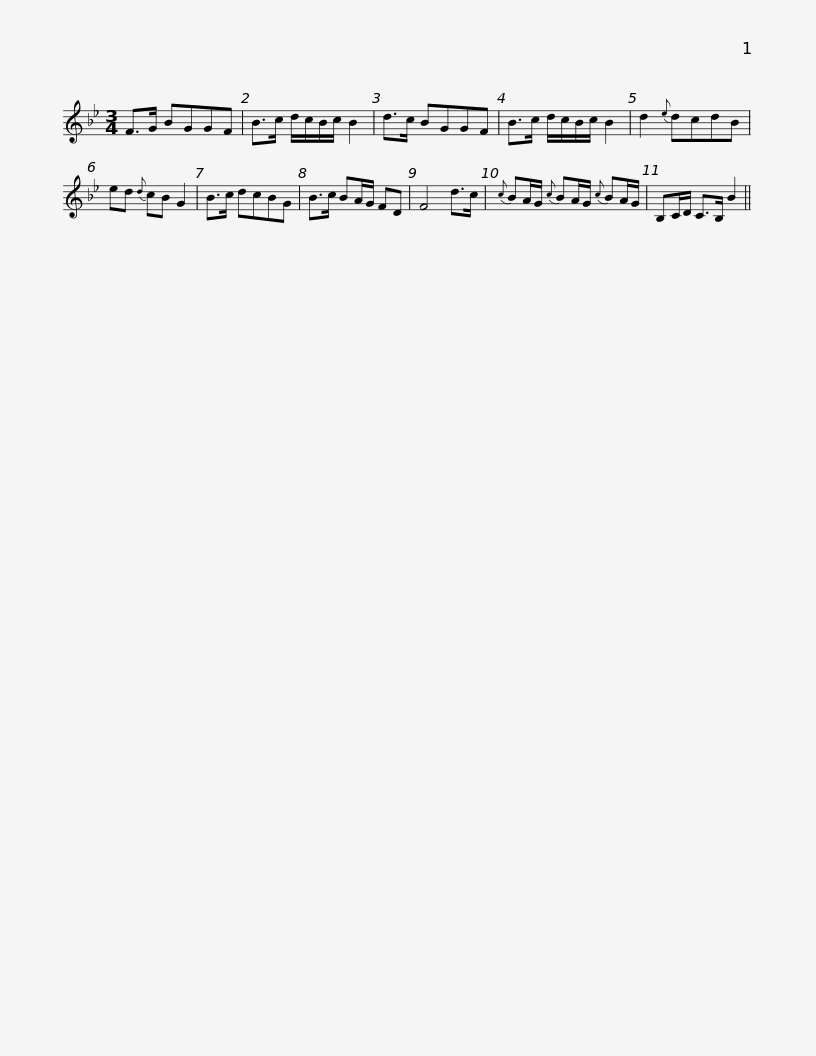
X:1
L:1/8
M:3/4
I:linebreak $
K:Bb
V:1 treble
V:1
 F>G BGGF | B>c d/c/B/c/ B2 | d>c BGGF | B>c d/c/B/c/ B2 | d2{e} dcdB | %5
 ed{d} cB G2 |$ B>c dcBG | B>c BA/G/ FD | F4 d>c |{c} BA/G/{c} BA/G/{c} BA/G/ | %10
 B,C/D/ C>B, B2 || %11
